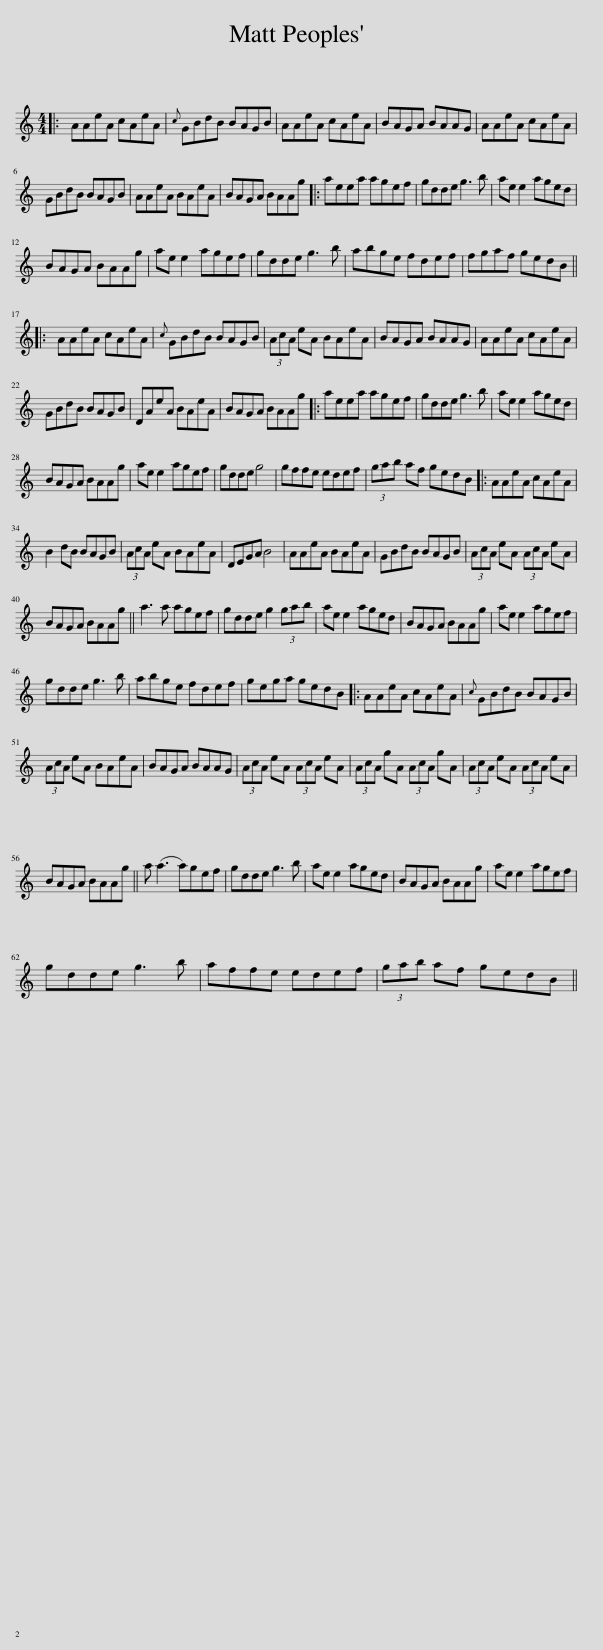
X:1
L:1/8
M:4/4
I:linebreak $
K:C
V:1 treble
V:1
|: AAeA cAeA |{c} GBdB BAGB | AAeA cAeA | BAGA BAAG | AAeA cAeA |$ %5
 GBdB BAGB | AAeA BAeA | BAGA BAAg |: aeea agef | gdde g3 b | %10
 ae e2 aged |$ BAGA BAAg | ae e2 agef | gdde g3 b | abge fdef | %15
 fgaf gedB |:$ AAeA cAeA |{c} GBdB BAGB | (3AcA eA BAeA | BAGA BAAG | %20
 AAeA cAeA |$ GBdB BAGB | DAeA BAeA | BAGA BAAg |: aeea agef | %25
 gdde g3 b | ae e2 aged |$ BAGA BAAg | ae e2 agef | gdde g4 | %30
 gffe edef | (3gab af gedB |: AAeA cAeA |$ B2 dB BAGB | (3AcA eA BAeA | %35
 DEGA B4 | AAeA BAeA | GBdB BAGB | (3AcA eA (3AcA eA |$ BAGA BAAg || %40
 a3 a agef | gdde g2 (3gab | ae e2 aged | BAGA BAAg | ae e2 agef |$ %45
 gdde g3 b | abge fdef | gega gedB |: AAeA cAeA |{c} GBdB BAGB |$ %50
 (3AcA eA BAeA | BAGA BAAG | (3AcA eA (3AcA eA | (3AcA gA (3AcA gA | (3AcA eA (3AcA eA |$ %55
 BAGA BAAg || a (a3 a)gef | gdde g3 b | ae e2 aged | BAGA BAAg | %60
 ae e2 agef |$ gdde g3 b | affe edef | (3gab af gedB || %64
